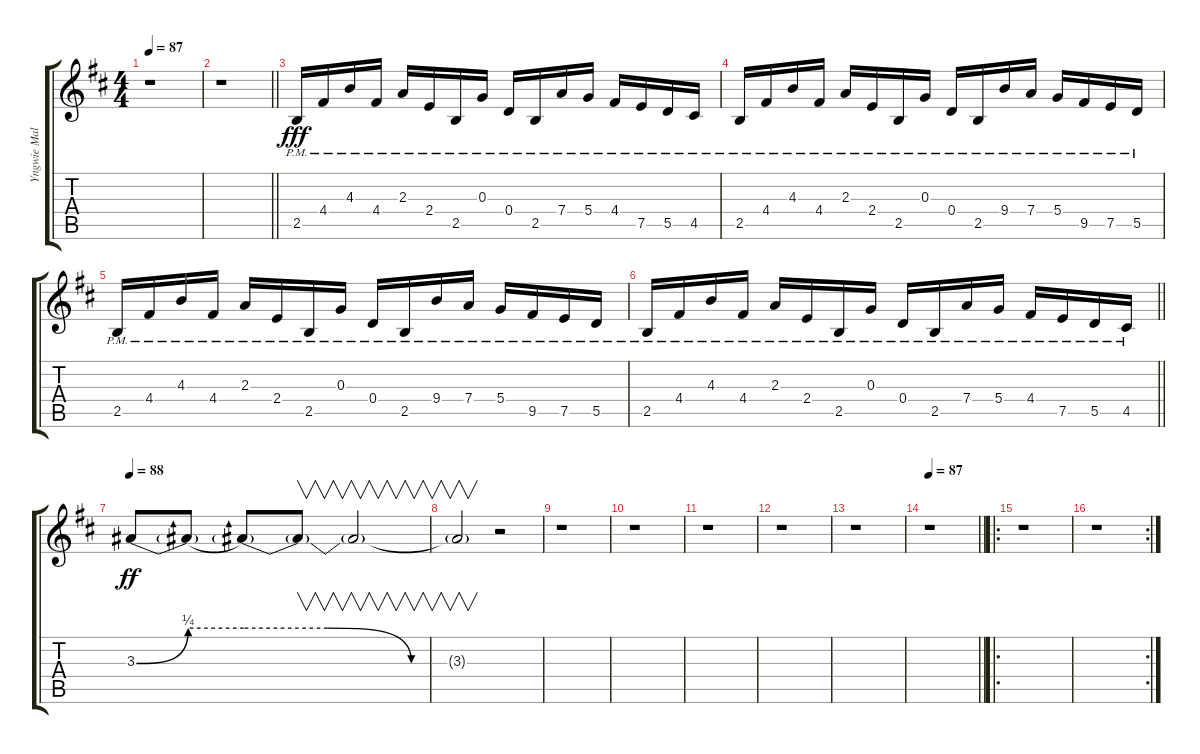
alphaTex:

\track ("Yngwie Malmsteen-3" "Yngwie Mal") {instrument overdrivenguitar}
\staff {score tabs}
\tuning (E4 B3 G3 D3 A2 E2) {hide}
\ts (4 4)
\tempo 87
\clef g2
\ks d
r.1{dy f} |
\barLineRight lightlight
r.1 |
2.5{pm}.16{dy fff} 4.4{pm}.16 4.3{pm}.16 4.4{pm}.16 2.3{pm}.16 2.4{pm}.16 2.5{pm}.16 0.3{pm}.16 0.4{pm}.16 2.5{pm}.16 7.4{pm}.16 5.4{pm}.16 4.4{pm}.16 7.5{pm}.16 5.5{pm}.16 4.5{pm}.16 |
2.5{pm}.16 4.4{pm}.16 4.3{pm}.16 4.4{pm}.16 2.3{pm}.16 2.4{pm}.16 2.5{pm}.16 0.3{pm}.16 0.4{pm}.16 2.5{pm}.16 9.4{pm}.16 7.4{pm}.16 5.4{pm}.16 9.5{pm}.16 7.5{pm}.16 5.5{pm}.16 |
2.5{pm}.16 4.4{pm}.16 4.3{pm}.16 4.4{pm}.16 2.3{pm}.16 2.4{pm}.16 2.5{pm}.16 0.3{pm}.16 0.4{pm}.16 2.5{pm}.16 9.4{pm}.16 7.4{pm}.16 5.4{pm}.16 9.5{pm}.16 7.5{pm}.16 5.5{pm}.16 |
\barLineRight lightlight
2.5{pm}.16 4.4{pm}.16 4.3{pm}.16 4.4{pm}.16 2.3{pm}.16 2.4{pm}.16 2.5{pm}.16 0.3{pm}.16 0.4{pm}.16 2.5{pm}.16 7.4{pm}.16 5.4{pm}.16 4.4{pm}.16 7.5{pm}.16 5.5{pm}.16 4.5{pm}.16 |
\tempo 88
3.3{be (bend 0 0 60 1)}.8{dy ff} 3.3{be (hold 0 1 60 1) t}.8 3.3{be (custom 0 1 20 1 40 0 60 0) t}.8 3.3{t}.8{v} 3.3{t}.2{v} |
3.3{t}.2{v} r.2 |
r.1 |
r.1 |
r.1 |
r.1 |
r.1 |
\tempo 87
\barLineRight lightlight
r.1 |
\ro
r.1 |
\rc 2
r.1
